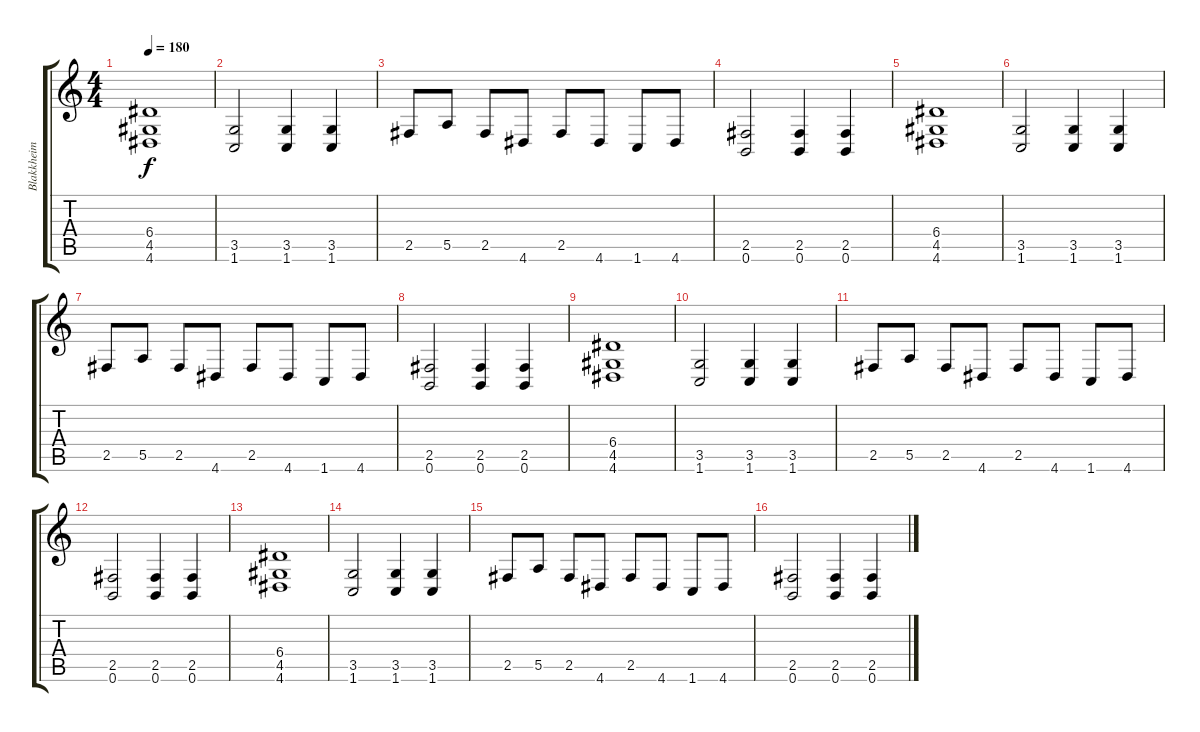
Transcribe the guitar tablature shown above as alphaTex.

\track ("Blakkheim - Guitar" "Blakkheim ") {instrument overdrivenguitar}
\staff {score tabs}
\tuning (B3 Gb3 D3 A2 E2 B1) {hide}
\ts (4 4)
\tempo 180
\clef g2
\ks c
(6.4 4.5 4.6).1{dy f} |
(3.5 1.6).2 (3.5 1.6).4 (3.5 1.6).4 |
2.5.8 5.5.8 2.5.8 4.6.8 2.5.8 4.6.8 1.6.8 4.6.8 |
(2.5 0.6).2 (2.5 0.6).4 (2.5 0.6).4 |
(6.4 4.5 4.6).1 |
(3.5 1.6).2 (3.5 1.6).4 (3.5 1.6).4 |
2.5.8 5.5.8 2.5.8 4.6.8 2.5.8 4.6.8 1.6.8 4.6.8 |
(2.5 0.6).2 (2.5 0.6).4 (2.5 0.6).4 |
(6.4 4.5 4.6).1 |
(3.5 1.6).2 (3.5 1.6).4 (3.5 1.6).4 |
2.5.8 5.5.8 2.5.8 4.6.8 2.5.8 4.6.8 1.6.8 4.6.8 |
(2.5 0.6).2 (2.5 0.6).4 (2.5 0.6).4 |
(6.4 4.5 4.6).1 |
(3.5 1.6).2 (3.5 1.6).4 (3.5 1.6).4 |
2.5.8 5.5.8 2.5.8 4.6.8 2.5.8 4.6.8 1.6.8 4.6.8 |
(2.5 0.6).2 (2.5 0.6).4 (2.5 0.6).4
